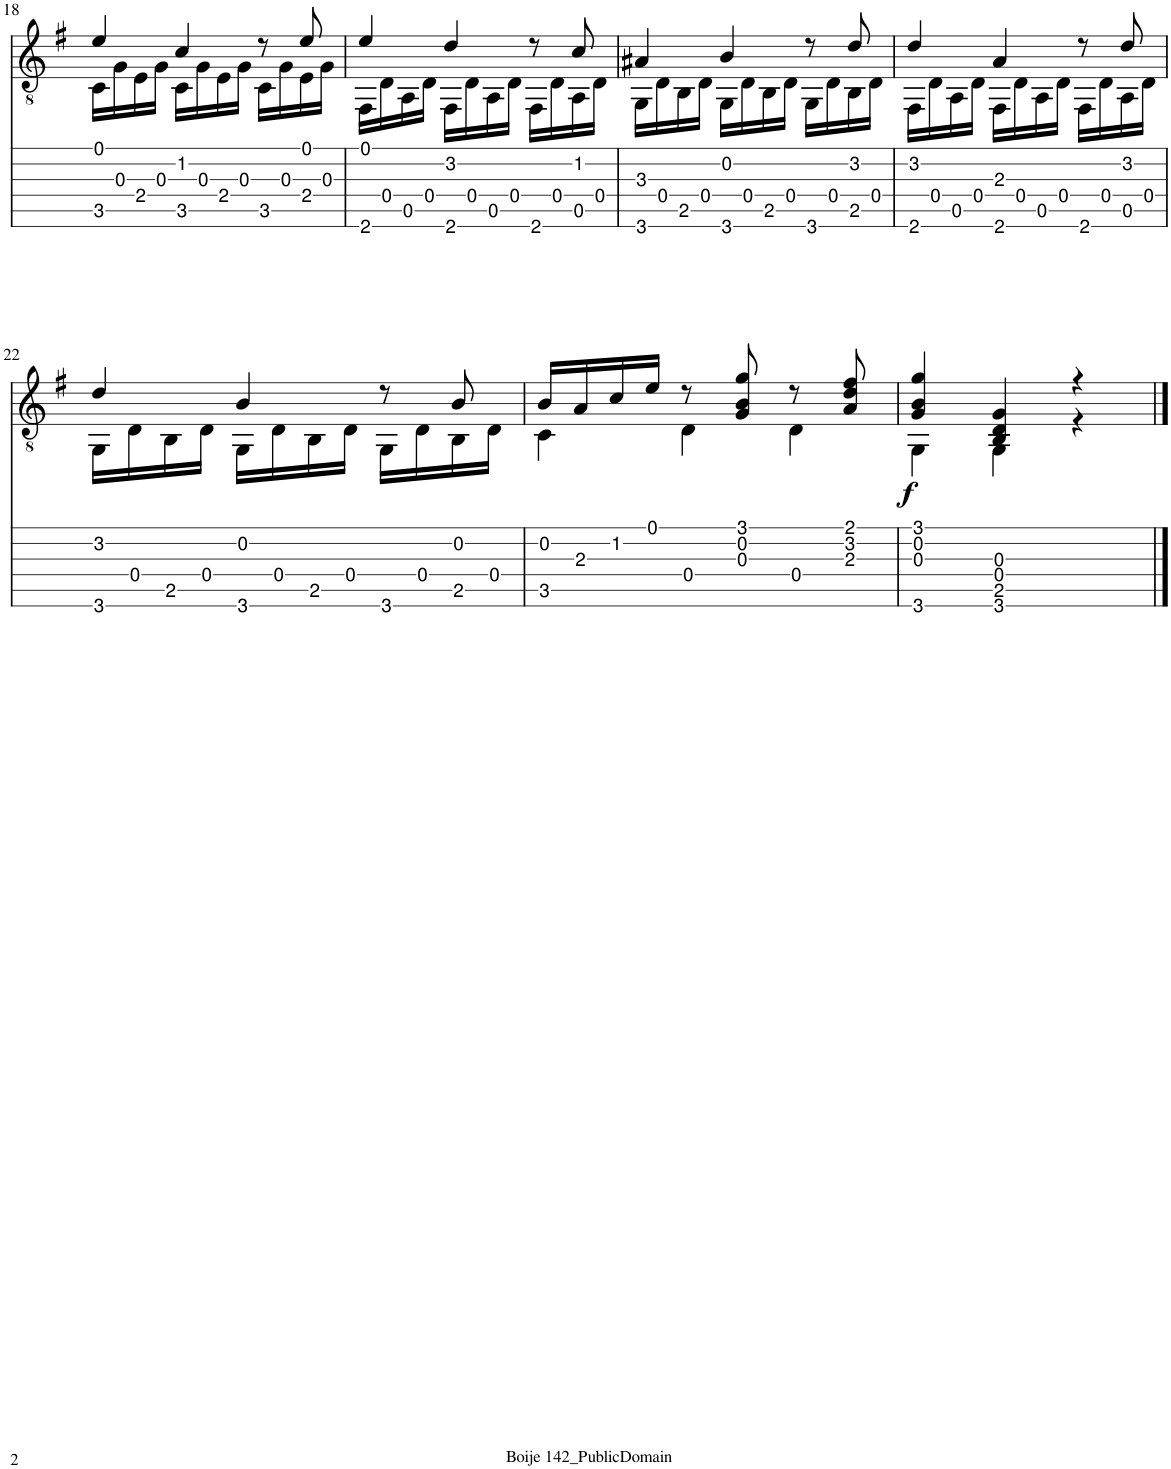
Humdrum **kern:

**kern	**kern	**dynam
*part1	*part1	*part1
*staff2	*staff1	*staff1/2
*I"Guitar	*	*
*I'Guit.	*	*
!!LO:PB:g=z
*	*clefGv2	*
*k[f#]	*k[f#]	*
*M3/4	*M3/4	*
=18	=18	=18
*^	*^	*
4e	16CLL	4e/	16C\LL	.
.	16GJ	.	16G\	.
.	16EL	.	16E\	.
.	16GJJ	.	16G\JJ	.
4c	16CLL	4c/	16C\LL	.
.	16GJ	.	16G\	.
.	16EL	.	16E\	.
.	16GJJ	.	16G\JJ	.
8r	16CLL	8r	16C\LL	.
.	16GJ	.	16G\	.
8e	16EL	8e/	16E\	.
.	16GJJ	.	16G\JJ	.
=19	=19	=19	=19	=19
4e	16FF#LL	4e/	16FF#\LL	.
.	16DJ	.	16D\	.
.	16AAL	.	16AA\	.
.	16DJJ	.	16D\JJ	.
4d	16FF#LL	4d/	16FF#\LL	.
.	16DJ	.	16D\	.
.	16AAL	.	16AA\	.
.	16DJJ	.	16D\JJ	.
8r	16FF#LL	8r	16FF#\LL	.
.	16DJ	.	16D\	.
8c	16AAL	8c/	16AA\	.
.	16DJJ	.	16D\JJ	.
=20	=20	=20	=20	=20
4A#	16GGLL	4A#X/	16GG\LL	.
.	16DJ	.	16D\	.
.	16BBL	.	16BB\	.
.	16DJJ	.	16D\JJ	.
4B	16GGLL	4B/	16GG\LL	.
.	16DJ	.	16D\	.
.	16BBL	.	16BB\	.
.	16DJJ	.	16D\JJ	.
8r	16GGLL	8r	16GG\LL	.
.	16DJ	.	16D\	.
8d	16BBL	8d/	16BB\	.
.	16DJJ	.	16D\JJ	.
=21	=21	=21	=21	=21
4d	16FF#LL	4d/	16FF#\LL	.
.	16DJ	.	16D\	.
.	16AAL	.	16AA\	.
.	16DJJ	.	16D\JJ	.
4A	16FF#LL	4A/	16FF#\LL	.
.	16DJ	.	16D\	.
.	16AAL	.	16AA\	.
.	16DJJ	.	16D\JJ	.
8r	16FF#LL	8r	16FF#\LL	.
.	16DJ	.	16D\	.
8d	16AAL	8d/	16AA\	.
.	16DJJ	.	16D\JJ	.
!!LO:LB:g=z	!!
=22	=22	=22	=22	=22
4d	16GGLL	4d/	16GG\LL	.
.	16DJ	.	16D\	.
.	16BBL	.	16BB\	.
.	16DJJ	.	16D\JJ	.
4B	16GGLL	4B/	16GG\LL	.
.	16DJ	.	16D\	.
.	16BBL	.	16BB\	.
.	16DJJ	.	16D\JJ	.
8r	16GGLL	8r	16GG\LL	.
.	16DJ	.	16D\	.
8B	16BBL	8B/	16BB\	.
.	16DJJ	.	16D\JJ	.
=23	=23	=23	=23	=23
16BLL	4C	16B/LL	4C\	.
16AJ	.	16A/	.	.
16cL	.	16c/	.	.
16eJJ	.	16e/JJ	.	.
8r	4D	8r	4D\	.
8G 8B 8g	.	8G/ 8B/ 8g/	.	.
8r	4D	8r	4D\	.
!	!	!	!	!LO:DY:a=2
8A 8d 8f#	.	8A/ 8d/ 8f#/	.	f
=24	=24	=24	=24	=24
4G 4B 4g	4GG	4G/ 4B/ 4g/	4GG\	.
4BB 4D 4G	4GG	4BB/ 4D/ 4G/	4GG\	.
4r	4r	4r	4r	.
*v	*v	*	*	*
*	*v	*v	*
==	==	==
*-	*-	*-
